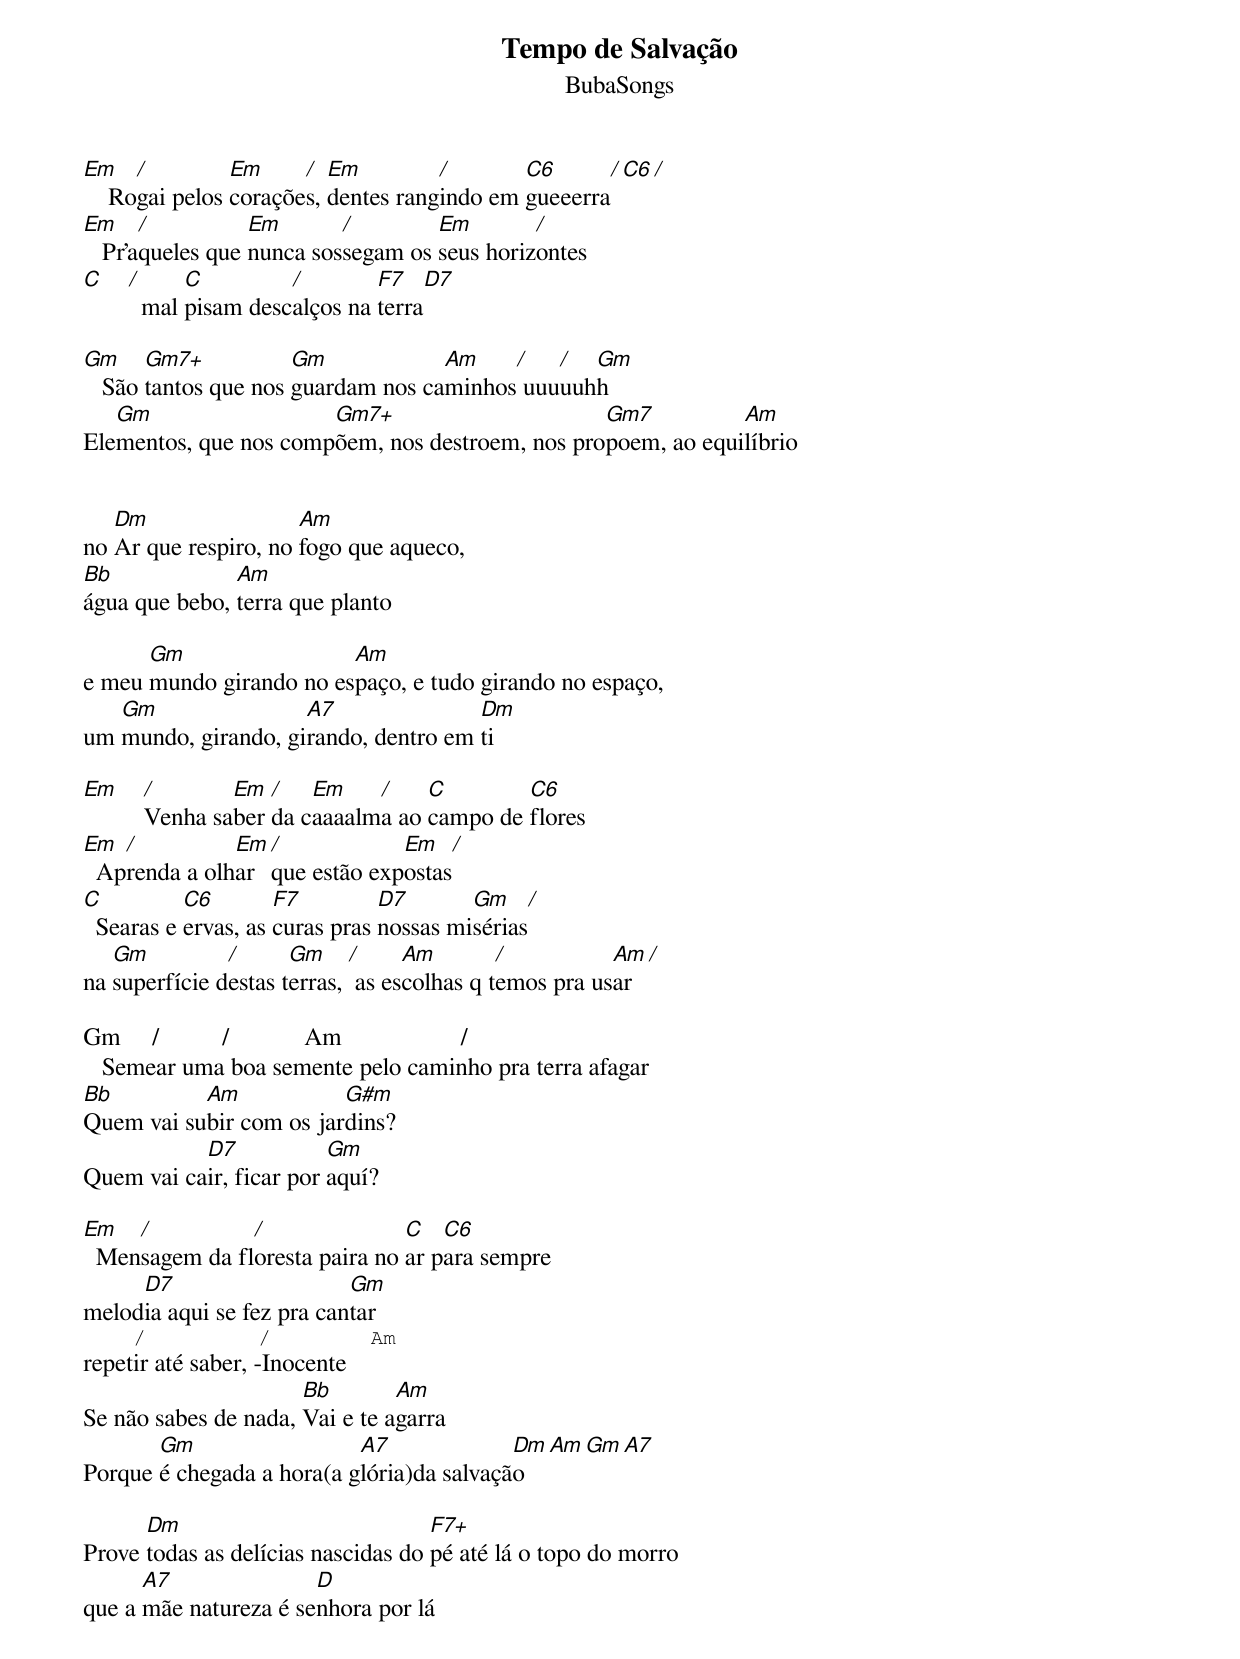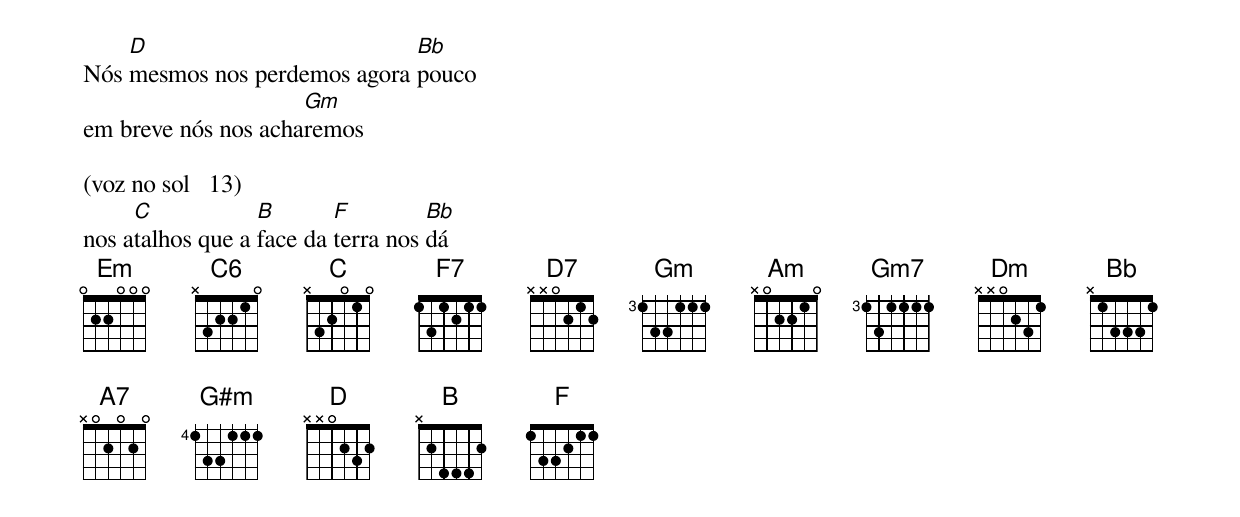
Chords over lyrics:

Tempo de Salvação
BubaSongs



Em    /         Em     /  Em         /       C6      /   C6  /
    Rogai pelos corações, dentes rangindo em gueeerra
Em     /          Em       /        Em        /
   Pr’aqueles que nunca sossegam os seus horizontes
C   /     C         /        F7   D7
      mal pisam descalços na terra

Gm     Gm7+           Gm            Am    /   /  Gm
   São tantos que nos guardam nos caminhos uuuuuhh
   Gm                  Gm7+                      Gm7          Am
Elementos, que nos compõem, nos destroem, nos propoem, ao equilíbrio


   Dm                 Am
no Ar que respiro, no fogo que aqueco,
Bb             Am
água que bebo, terra que planto

      Gm                 Am
e meu mundo girando no espaço, e tudo girando no espaço,
   Gm                A7               Dm
um mundo, girando, girando, dentro em ti

Em  /       Em  /   Em    /    C        C6
    Venha saber da caaaalma ao campo de flores
Em  /          Em /            Em   /
  Aprenda a olhar que estão expostas
C          C6        F7         D7       Gm    /
  Searas e ervas, as curas pras nossas misérias
   Gm          /      Gm     /     Am        /          Am   /
na superfície destas terras,  as escolhas q temos pra usar

Gm     /          /            Am                   /
   Semear uma boa semente pelo caminho pra terra afagar
Bb         Am            G#m
Quem vai subir com os jardins?
           D7            Gm
Quem vai cair, ficar por aquí?

Em   /          /               C   C6
  Mensagem da floresta paira no ar para sempre
     D7                    Gm
melodia aqui se fez pra cantar
    /         /        Am
repetir até saber, -Inocente
                      Bb        Am
Se não sabes de nada, Vai e te agarra
       Gm                  A7              Dm Am Gm A7
Porque é chegada a hora(a glória)da salvação

      Dm                            F7+
Prove todas as delícias nascidas do pé até lá o topo do morro
      A7               D
que a mãe natureza é senhora por lá
    D                         Bb
Nós mesmos nos perdemos agora pouco
                     Gm
em breve nós nos acharemos

(voz no sol   13)
     C            B       F         Bb
nos atalhos que a face da terra nos dá
